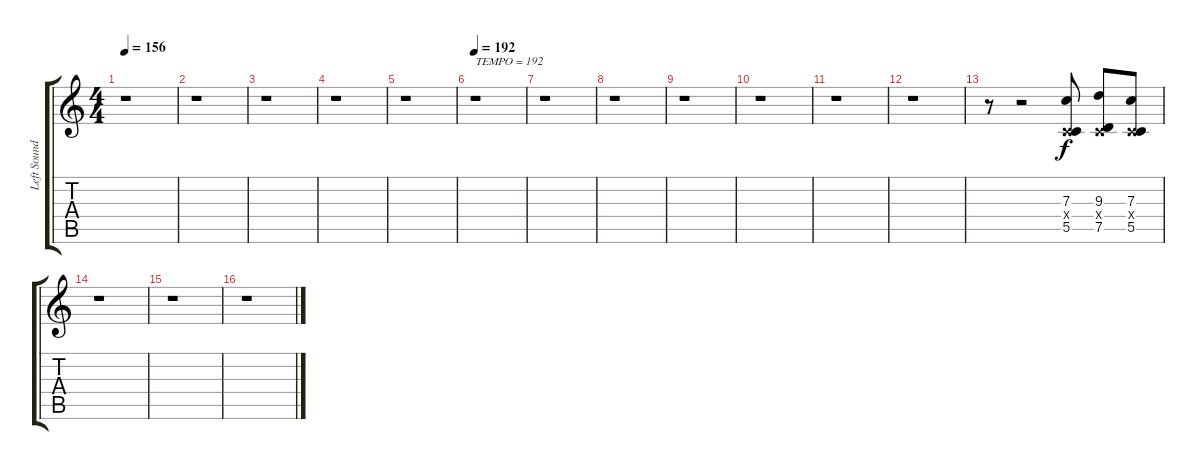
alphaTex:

\track ("Left Sound" "Left Sound") {instrument distortionguitar}
\staff {score tabs}
\tuning (D4 A3 F3 C3 G2 D2) {hide}
\ts (4 4)
\tempo 156
\clef g2
\ks c
r.1{dy ppp} |
r.1 |
r.1 |
r.1 |
r.1 |
\tempo 192
r.1{txt "TEMPO = 192"} |
r.1 |
r.1 |
r.1 |
r.1 |
r.1 |
r.1 |
r.8 r.2 (7.3 0.4{x} 5.5).8{dy f} (9.3 0.4{x} 7.5).8 (7.3 0.4{x} 5.5).8 |
r.1 |
r.1 |
r.1
